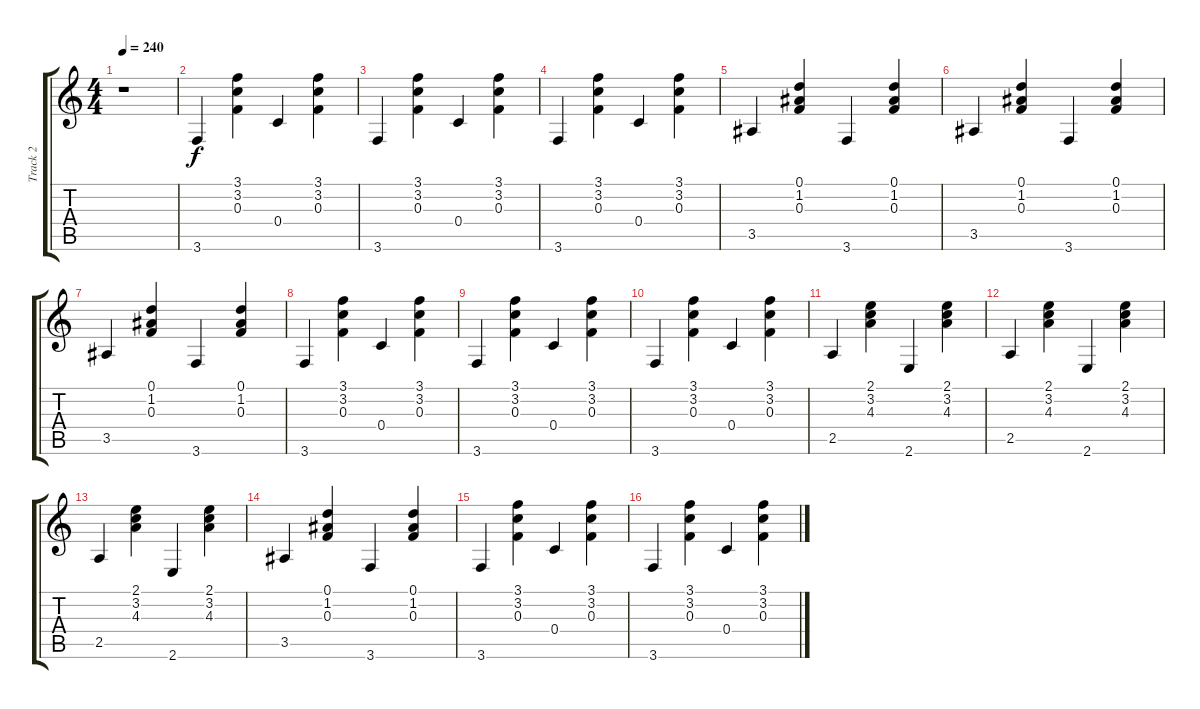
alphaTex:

\track ("Track 2" "Track 2") {instrument acousticguitarsteel}
\staff {score tabs}
\tuning (D4 A3 F3 C3 G2 D2) {hide}
\ts (4 4)
\tempo 240
\clef g2
\ks c
r.1{dy f instrument acousticguitarsteel} |
3.6.4 (3.1 3.2 0.3).4 0.4.4 (3.1 3.2 0.3).4 |
3.6.4 (3.1 3.2 0.3).4 0.4.4 (3.1 3.2 0.3).4 |
3.6.4 (3.1 3.2 0.3).4 0.4.4 (3.1 3.2 0.3).4 |
3.5.4 (0.1 1.2 0.3).4 3.6.4 (0.1 1.2 0.3).4 |
3.5.4 (0.1 1.2 0.3).4 3.6.4 (0.1 1.2 0.3).4 |
3.5.4 (0.1 1.2 0.3).4 3.6.4 (0.1 1.2 0.3).4 |
3.6.4 (3.1 3.2 0.3).4 0.4.4 (3.1 3.2 0.3).4 |
3.6.4 (3.1 3.2 0.3).4 0.4.4 (3.1 3.2 0.3).4 |
3.6.4 (3.1 3.2 0.3).4 0.4.4 (3.1 3.2 0.3).4 |
2.5.4 (2.1 3.2 4.3).4 2.6.4 (2.1 3.2 4.3).4 |
2.5.4 (2.1 3.2 4.3).4 2.6.4 (2.1 3.2 4.3).4 |
2.5.4 (2.1 3.2 4.3).4 2.6.4 (2.1 3.2 4.3).4 |
3.5.4 (0.1 1.2 0.3).4 3.6.4 (0.1 1.2 0.3).4 |
3.6.4 (3.1 3.2 0.3).4 0.4.4 (3.1 3.2 0.3).4 |
3.6.4 (3.1 3.2 0.3).4 0.4.4 (3.1 3.2 0.3).4
